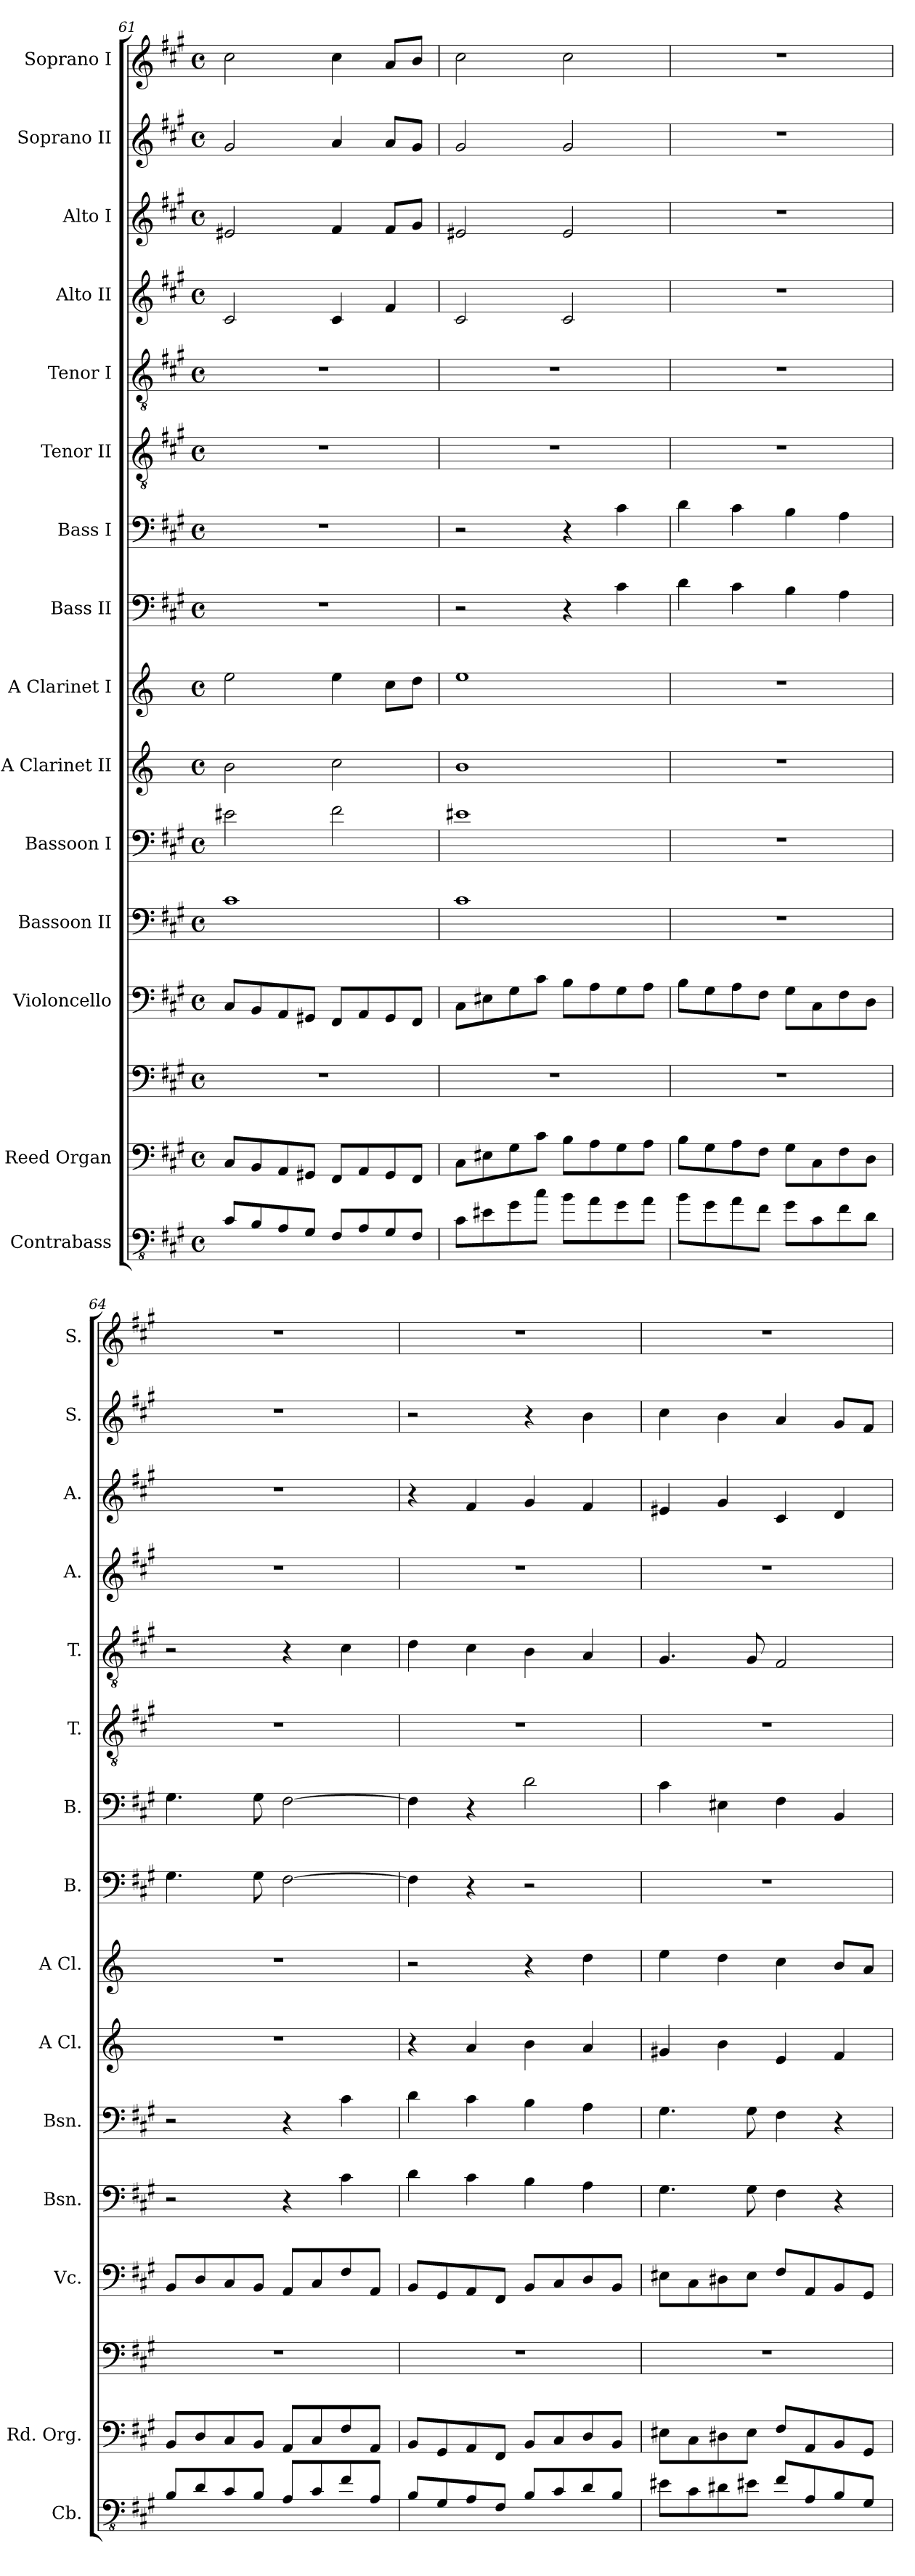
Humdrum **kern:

**kern	**kern	**kern	**kern	**kern	**kern	**kern	**kern	**kern	**kern	**kern	**kern	**kern	**kern	**kern	**kern
*part15	*part14	*part14	*part13	*part12	*part11	*part10	*part9	*part8	*part7	*part6	*part5	*part4	*part3	*part2	*part1
*staff16	*staff15	*staff14	*staff13	*staff12	*staff11	*staff10	*staff9	*staff8	*staff7	*staff6	*staff5	*staff4	*staff3	*staff2	*staff1
*I"Contrabass	*I"Reed Organ	*	*I"Violoncello	*I"Bassoon II	*I"Bassoon I	*I"A Clarinet II	*I"A Clarinet I	*I"Bass II	*I"Bass I	*I"Tenor II	*I"Tenor I	*I"Alto II	*I"Alto I	*I"Soprano II	*I"Soprano I
*I'Cb.	*I'Rd. Org.	*	*I'Vc.	*I'Bsn.	*I'Bsn.	*I'A Cl.	*I'A Cl.	*I'B.	*I'B.	*I'T.	*I'T.	*I'A.	*I'A.	*I'S.	*I'S.
*clefFv4	*clefF4	*clefF4	*clefF4	*clefF4	*clefF4	*clefG2	*clefG2	*clefF4	*clefF4	*clefGv2	*clefGv2	*clefG2	*clefG2	*clefG2	*clefG2
*ITrd7c12	*	*	*	*	*	*ITrd2c3	*ITrd2c3	*	*	*	*	*	*	*	*
*k[f#c#g#]	*k[f#c#g#]	*k[f#c#g#]	*k[f#c#g#]	*k[f#c#g#]	*k[f#c#g#]	*k[f#c#g#]	*k[f#c#g#]	*k[f#c#g#]	*k[f#c#g#]	*k[f#c#g#]	*k[f#c#g#]	*k[f#c#g#]	*k[f#c#g#]	*k[f#c#g#]	*k[f#c#g#]
*M4/4	*M4/4	*M4/4	*M4/4	*M4/4	*M4/4	*M4/4	*M4/4	*M4/4	*M4/4	*M4/4	*M4/4	*M4/4	*M4/4	*M4/4	*M4/4
*met(c)	*met(c)	*met(c)	*met(c)	*met(c)	*met(c)	*met(c)	*met(c)	*met(c)	*met(c)	*met(c)	*met(c)	*met(c)	*met(c)	*met(c)	*met(c)
=61	=61	=61	=61	=61	=61	=61	=61	=61	=61	=61	=61	=61	=61	=61	=61
8CC#/L	8C#/L	1r	8C#/L	1c#	2e#X\	2g#\	2cc#\	1r	1r	1r	1r	2c#/	2e#X/	2g#/	2cc#\
8BBB/	8BB/	.	8BB/	.	.	.	.	.	.	.	.	.	.	.	.
8AAA/	8AA/	.	8AA/	.	.	.	.	.	.	.	.	.	.	.	.
8GGG#/J	8GG#X/J	.	8GG#X/J	.	.	.	.	.	.	.	.	.	.	.	.
8FFF#/L	8FF#/L	.	8FF#/L	.	2f#\	2a\	4cc#\	.	.	.	.	4c#/	4f#/	4a/	4cc#\
8AAA/	8AA/	.	8AA/	.	.	.	.	.	.	.	.	.	.	.	.
8GGG#/	8GG#/	.	8GG#/	.	.	.	8a\L	.	.	.	.	4f#/	8f#/L	8a/L	8a/L
8FFF#/J	8FF#/J	.	8FF#/J	.	.	.	8b\J	.	.	.	.	.	8g#/J	8g#/J	8b/J
=62	=62	=62	=62	=62	=62	=62	=62	=62	=62	=62	=62	=62	=62	=62	=62
8CC#\L	8C#\L	1r	8C#\L	1c#	1e#X	1g#	1cc#	2r	2r	1r	1r	2c#/	2e#X/	2g#/	2cc#\
8EE#X\	8E#X\	.	8E#X\	.	.	.	.	.	.	.	.	.	.	.	.
8GG#\	8G#\	.	8G#\	.	.	.	.	.	.	.	.	.	.	.	.
8C#\J	8c#\J	.	8c#\J	.	.	.	.	.	.	.	.	.	.	.	.
8BB\L	8B\L	.	8B\L	.	.	.	.	4r	4r	.	.	2c#/	2e#/	2g#/	2cc#\
8AA\	8A\	.	8A\	.	.	.	.	.	.	.	.	.	.	.	.
8GG#\	8G#\	.	8G#\	.	.	.	.	4c#\	4c#\	.	.	.	.	.	.
8AA\J	8A\J	.	8A\J	.	.	.	.	.	.	.	.	.	.	.	.
=63	=63	=63	=63	=63	=63	=63	=63	=63	=63	=63	=63	=63	=63	=63	=63
8BB\L	8B\L	1r	8B\L	1r	1r	1r	1r	4d\	4d\	1r	1r	1r	1r	1r	1r
8GG#\	8G#\	.	8G#\	.	.	.	.	.	.	.	.	.	.	.	.
8AA\	8A\	.	8A\	.	.	.	.	4c#\	4c#\	.	.	.	.	.	.
8FF#\J	8F#\J	.	8F#\J	.	.	.	.	.	.	.	.	.	.	.	.
8GG#\L	8G#\L	.	8G#\L	.	.	.	.	4B\	4B\	.	.	.	.	.	.
8CC#\	8C#\	.	8C#\	.	.	.	.	.	.	.	.	.	.	.	.
8FF#\	8F#\	.	8F#\	.	.	.	.	4A\	4A\	.	.	.	.	.	.
8DD\J	8D\J	.	8D\J	.	.	.	.	.	.	.	.	.	.	.	.
!!LO:PB:g=z
=64	=64	=64	=64	=64	=64	=64	=64	=64	=64	=64	=64	=64	=64	=64	=64
8BBB/L	8BB/L	1r	8BB/L	2r	2r	1r	1r	4.G#\	4.G#\	1r	2r	1r	1r	1r	1r
8DD/	8D/	.	8D/	.	.	.	.	.	.	.	.	.	.	.	.
8CC#/	8C#/	.	8C#/	.	.	.	.	.	.	.	.	.	.	.	.
8BBB/J	8BB/J	.	8BB/J	.	.	.	.	8G#\	8G#\	.	.	.	.	.	.
8AAA/L	8AA/L	.	8AA/L	4r	4r	.	.	[2F#\	[2F#\	.	4r	.	.	.	.
8CC#/	8C#/	.	8C#/	.	.	.	.	.	.	.	.	.	.	.	.
8FF#/	8F#/	.	8F#/	4c#\	4c#\	.	.	.	.	.	4c#\	.	.	.	.
8AAA/J	8AA/J	.	8AA/J	.	.	.	.	.	.	.	.	.	.	.	.
=65	=65	=65	=65	=65	=65	=65	=65	=65	=65	=65	=65	=65	=65	=65	=65
8BBB/L	8BB/L	1r	8BB/L	4d\	4d\	4r	2r	4F#\]	4F#\]	1r	4d\	1r	4r	2r	1r
8GGG#/	8GG#/	.	8GG#/	.	.	.	.	.	.	.	.	.	.	.	.
8AAA/	8AA/	.	8AA/	4c#\	4c#\	4f#/	.	4r	4r	.	4c#\	.	4f#/	.	.
8FFF#/J	8FF#/J	.	8FF#/J	.	.	.	.	.	.	.	.	.	.	.	.
8BBB/L	8BB/L	.	8BB/L	4B\	4B\	4g#\	4r	2r	2d\	.	4B\	.	4g#/	4r	.
8CC#/	8C#/	.	8C#/	.	.	.	.	.	.	.	.	.	.	.	.
8DD/	8D/	.	8D/	4A\	4A\	4f#/	4b\	.	.	.	4A/	.	4f#/	4b\	.
8BBB/J	8BB/J	.	8BB/J	.	.	.	.	.	.	.	.	.	.	.	.
=66	=66	=66	=66	=66	=66	=66	=66	=66	=66	=66	=66	=66	=66	=66	=66
8EE#X\L	8E#X\L	1r	8E#X\L	4.G#\	4.G#\	4e#X/	4cc#\	1r	4c#\	1r	4.G#/	1r	4e#X/	4cc#\	1r
8CC#\	8C#\	.	8C#\	.	.	.	.	.	.	.	.	.	.	.	.
8DD#X\	8D#X\	.	8D#X\	.	.	4g#\	4b\	.	4E#X\	.	.	.	4g#/	4b\	.
8EE#X\J	8E#\J	.	8E#\J	8G#\	8G#\	.	.	.	.	.	8G#/	.	.	.	.
8FF#/L	8F#/L	.	8F#/L	4F#\	4F#\	4c#/	4a\	.	4F#\	.	2F#/	.	4c#/	4a/	.
8AAA/	8AA/	.	8AA/	.	.	.	.	.	.	.	.	.	.	.	.
8BBB/	8BB/	.	8BB/	4r	4r	4d/	8g#/L	.	4BB/	.	.	.	4d/	8g#/L	.
8GGG#/J	8GG#/J	.	8GG#/J	.	.	.	8f#/J	.	.	.	.	.	.	8f#/J	.
=	=	=	=	=	=	=	=	=	=	=	=	=	=	=	=
*-	*-	*-	*-	*-	*-	*-	*-	*-	*-	*-	*-	*-	*-	*-	*-
